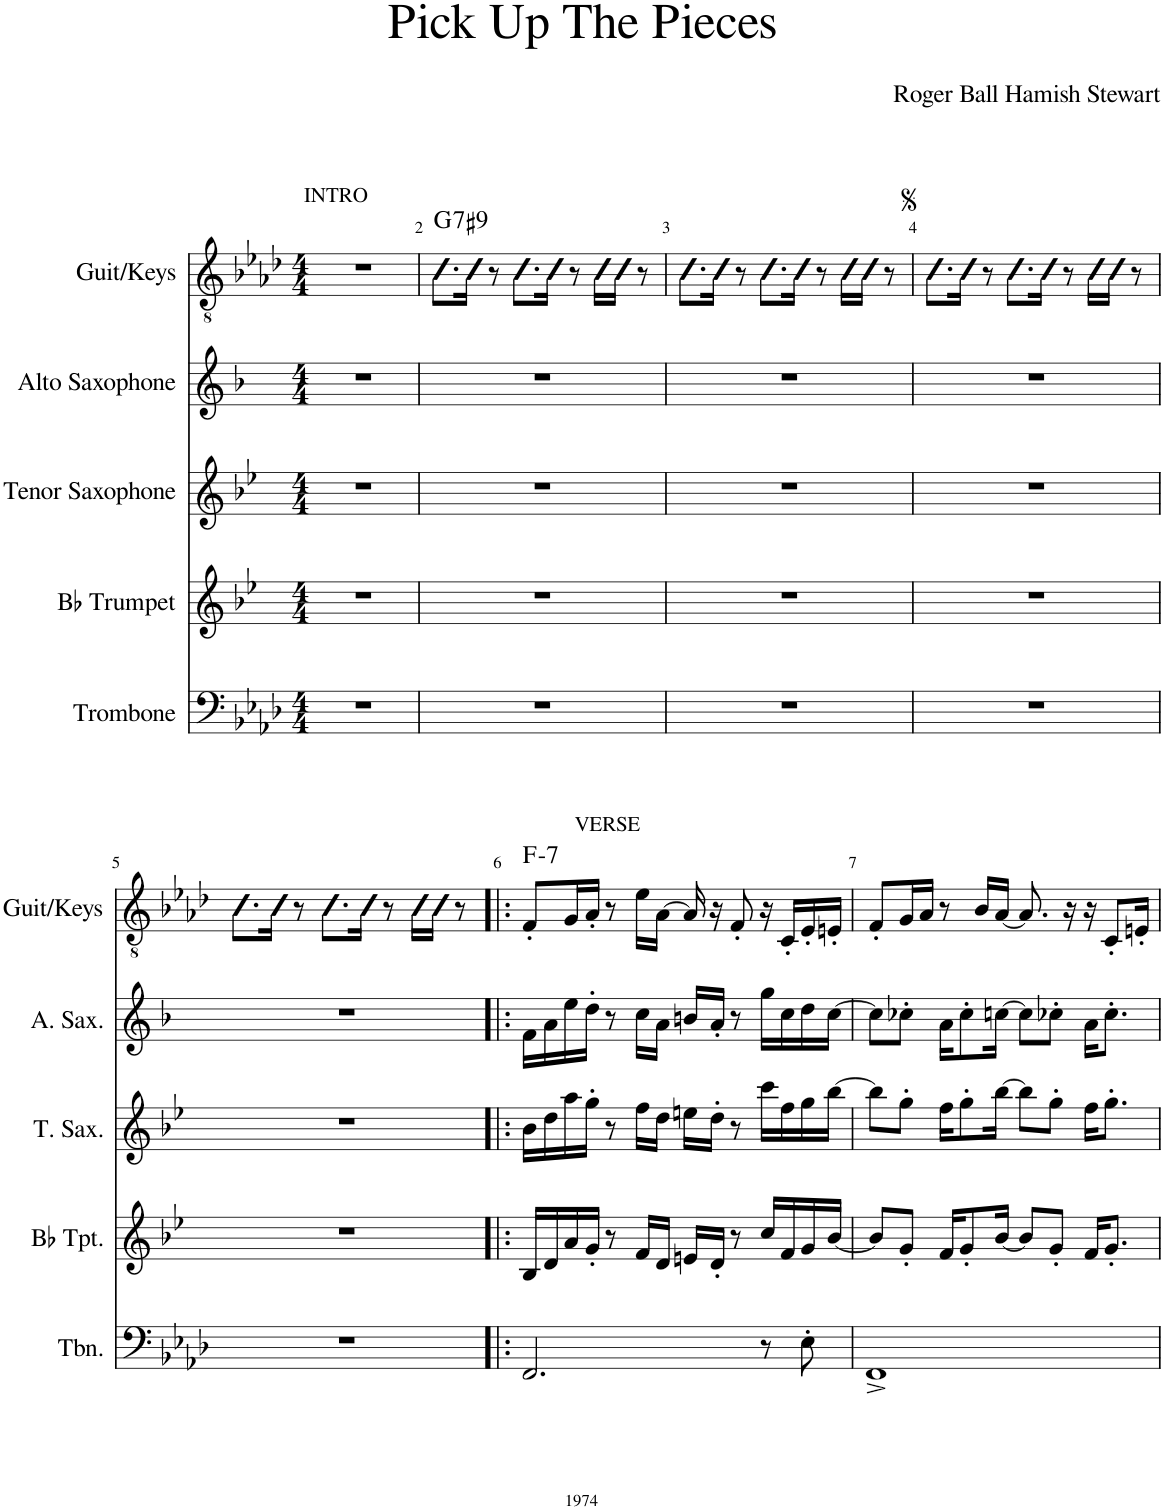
**kern	**kern	**kern	**kern	**kern	**harte
*part5	*part4	*part3	*part2	*part1	*part1
*staff5	*staff4	*staff3	*staff2	*staff1	*
*I"Trombone	*I"Bb Trumpet	*I"Tenor Saxophone	*I"Alto Saxophone	*I"Guit/Keys	*
*I'Tbn.	*I'Bb Tpt.	*I'T. Sax.	*I'A. Sax.	*I'Guit/Keys	*
*clefF4	*clefG2	*clefG2	*clefG2	*clefGv2	*
*	*Trd1c2	*Trd8c14	*Trd5c9	*	*
*k[b-e-a-d-]	*k[b-e-]	*k[b-e-]	*k[b-]	*k[b-e-a-d-]	*
*M4/4	*M4/4	*M4/4	*M4/4	*M4/4	*
=1	=1	=1	=1	=1	=1
!	!	!	!	!LO:TX:a:t=INTRO	!
1r	1r	1r	1r	1r	.
=2	=2	=2	=2	=2	=2
!	!	!	!	!	!LO:H:kt=7
1r	1r	1r	1r	8.c\L	G:7(#9)
.	.	.	.	16c\Jk	.
.	.	.	.	8r	.
.	.	.	.	8.c\L	.
.	.	.	.	16c\Jk	.
.	.	.	.	8r	.
.	.	.	.	16c\LL	.
.	.	.	.	16c\JJ	.
.	.	.	.	8r	.
=3	=3	=3	=3	=3	=3
1r	1r	1r	1r	8.c\L	.
.	.	.	.	16c\Jk	.
.	.	.	.	8r	.
.	.	.	.	8.c\L	.
.	.	.	.	16c\Jk	.
.	.	.	.	8r	.
.	.	.	.	16c\LL	.
.	.	.	.	16c\JJ	.
.	.	.	.	8r	.
=4	=4	=4	=4	=4	=4
1r	1r	1r	1r	8.c\L	.
.	.	.	.	16c\Jk	.
.	.	.	.	8r	.
.	.	.	.	8.c\L	.
.	.	.	.	16c\Jk	.
.	.	.	.	8r	.
.	.	.	.	16c\LL	.
.	.	.	.	16c\JJ	.
.	.	.	.	8r	.
!!LO:LB:g=z
=5	=5	=5	=5	=5	=5
1r	1r	1r	1r	8.c\L	.
.	.	.	.	16c\Jk	.
.	.	.	.	8r	.
.	.	.	.	8.c\L	.
.	.	.	.	16c\Jk	.
.	.	.	.	8r	.
.	.	.	.	16c\LL	.
.	.	.	.	16c\JJ	.
.	.	.	.	8r	.
=6!|:	=6!|:	=6!|:	=6!|:	=6!|:	=6!|:
!	!	!	!	!LO:TX:a:t=VERSE	!LO:H:kt=7
2.FF/	16B-/LL	16b-\LL	16f\LL	8F'/L	F:min7
.	16d/	16dd\	16a\	.	.
.	16a/	16aa\	16ee\	16G/L	.
.	16g'/JJ	16gg'\JJ	16dd'\JJ	16A-'/JJ	.
.	8r	8r	8r	8r	.
.	16f/LL	16ff\LL	16cc\LL	16e-\LL	.
.	16d/JJ	16dd\JJ	16a\JJ	[16A-\JJ	.
.	16en/LL	16een\LL	16bn/LL	16A-/]	.
.	16d'/JJ	16dd'\JJ	16a'/JJ	16r	.
.	8r	8r	8r	8F'/	.
8r	16cc/LL	16ccc\LL	16gg\LL	16r	.
.	16f/	16ff\	16cc\	16C'/LL	.
8E-'\	16g/	16gg\	16dd\	16E-'/	.
.	[16b-/JJ	[16bb-\JJ	[16cc\JJ	16En'/JJ	.
=7	=7	=7	=7	=7	=7
1FF^	8b-/L]	8bb-\L]	8cc\L]	8F'/L	.
.	8g'/J	8gg'\J	8cc-X'\J	16G/L	.
.	.	.	.	16A-/JJ	.
.	16f/KL	16ff\KL	16a\KL	8r	.
.	8g'/	8gg'\	8cc-'\	.	.
.	.	.	.	16B-/LL	.
.	[16b-/Jk	[16bb-\Jk	[16ccn\Jk	[16A-/JJ	.
.	8b-/L]	8bb-\L]	8cc\L]	8.A-/]	.
.	8g'/J	8gg'\J	8cc-X'\J	.	.
.	.	.	.	16r	.
.	16f/KL	16ff\KL	16a\KL	16r	.
.	8.g'/J	8.gg'\J	8.cc-'\J	8C'/L	.
.	.	.	.	16En'/Jk	.
=	=	=	=	=	=
*-	*-	*-	*-	*-	*-
